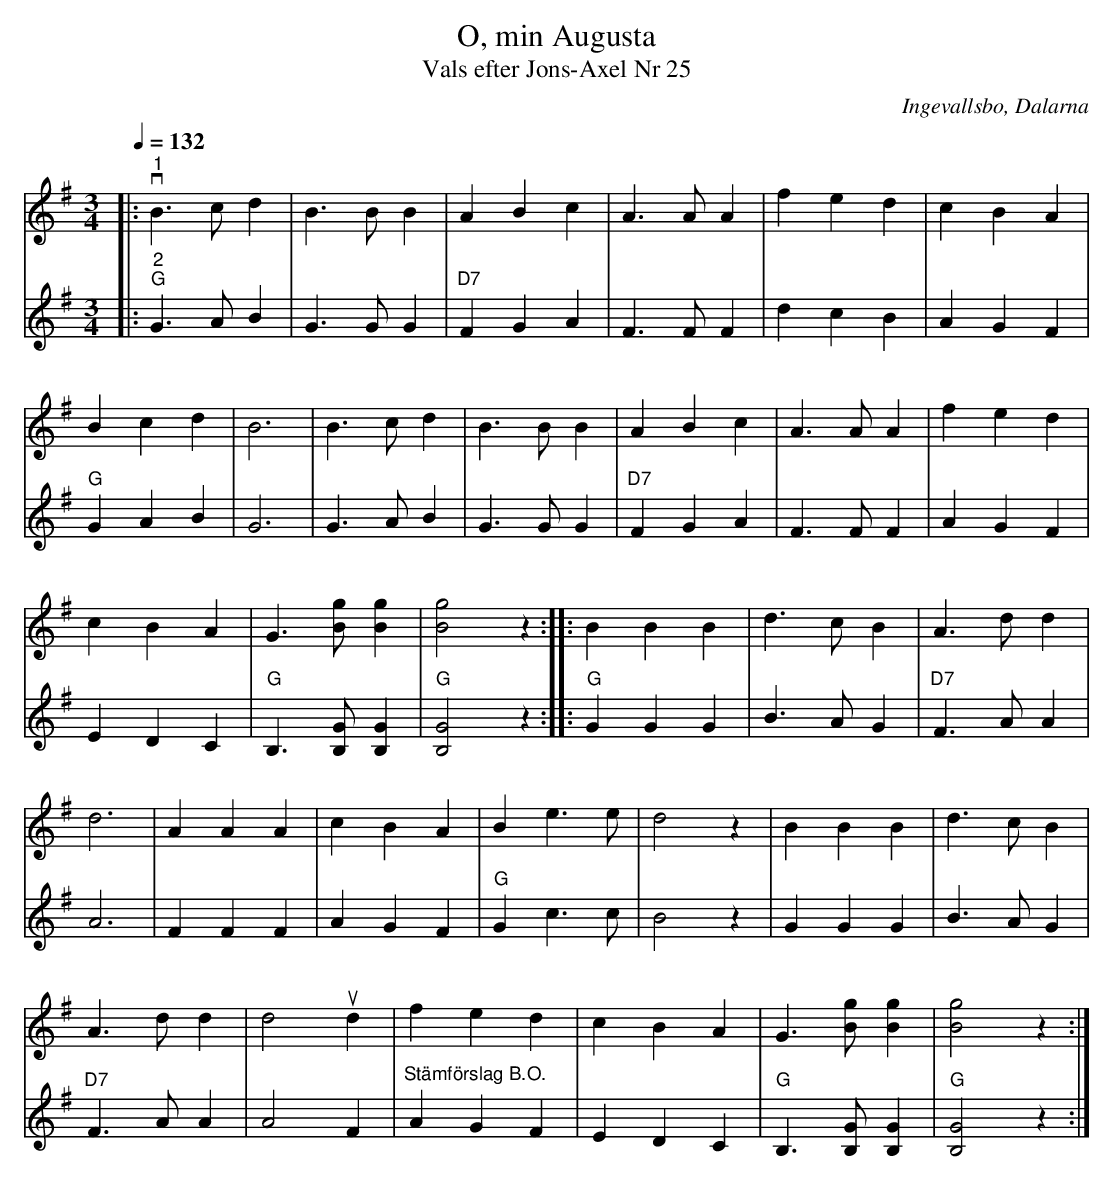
X:1
T:O, min Augusta
T:Vals efter Jons-Axel Nr 25
O:Ingevallsbo, Dalarna
L:1/4
Q:1/4=132
M:3/4
K:G
V:1
|:"^1"v B3/2 c/ d | B3/2 B/ B | A B c | A3/2 A/ A | f e d | c B A |
B c d | B3 | B3/2 c/ d | B3/2 B/ B | A B c | A3/2 A/ A | f e d |
c B A | G3/2 [Bg]/ [Bg] | [Bg]2 z :: B B B | d3/2 c/ B | A3/2 d/ d |
d3 | A A A | c B A | B e3/2 e/ | d2 z | B B B | d3/2 c/ B |
A3/2 d/ d | d2u d | f e d | c B A | G3/2 [Bg]/ [Bg] | [Bg]2 z :|
V:2
|:"^2""G" G3/2 A/ B | G3/2 G/ G |"D7" F G A | F3/2 F/ F | d c B | A G F |"G" G A B | G3 |
G3/2 A/ B | G3/2 G/ G |"D7" F G A | F3/2 F/ F | A G F | E D C |"G" B,3/2 [B,G]/ [B,G] |
"G" [B,G]2 z ::"G" G G G | B3/2 A/ G |"D7" F3/2 A/ A | A3 | F F F | A G F |"G" G c3/2 c/ |
B2 z | G G G | B3/2 A/ G |"D7" F3/2 A/ A | A2 F | "^Stämförslag B.O." A G F | E D C | "G" B,3/2 [B,G]/ [B,G] |"G" [B,G]2 z :|
